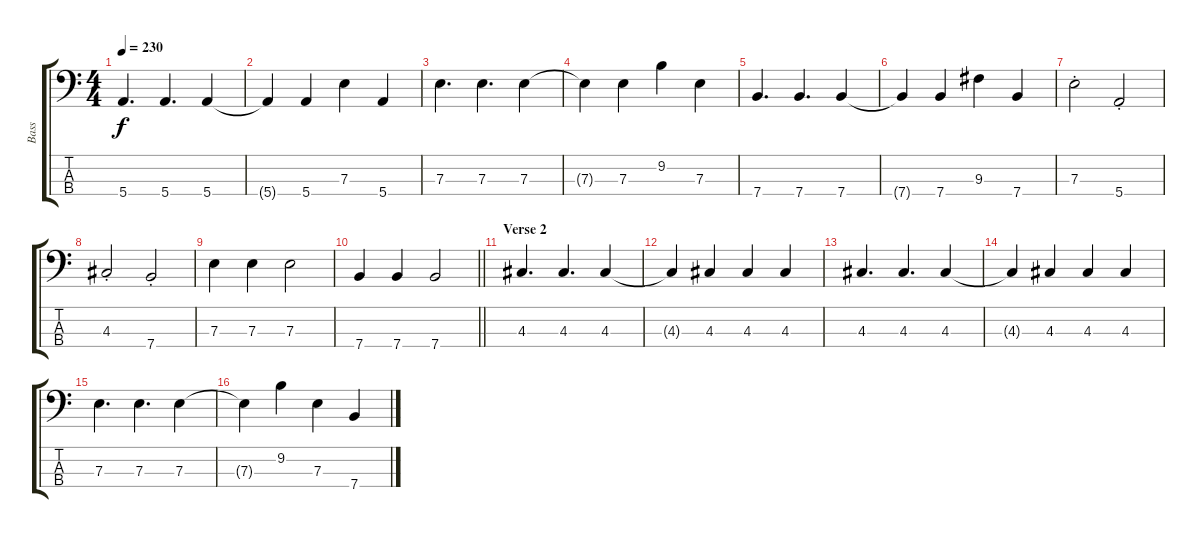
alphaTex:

\track ("Bass" "Bass") {instrument electricbassfinger}
\staff {score tabs}
\tuning (G2 D2 A1 E1) {hide}
\ts (4 4)
\tempo 230
\clef f4
\ks c
5.4.4{d dy f} 5.4.4{d} 5.4.4 |
5.4{t}.4 5.4.4 7.3.4 5.4.4 |
7.3.4{d} 7.3.4{d} 7.3.4 |
7.3{t}.4 7.3.4 9.2.4 7.3.4 |
7.4.4{d} 7.4.4{d} 7.4.4 |
7.4{t}.4 7.4.4 9.3.4 7.4.4 |
7.3{st}.2 5.4{st}.2 |
4.3{st}.2 7.4{st}.2 |
7.3.4 7.3.4 7.3.2 |
\barLineRight lightlight
7.4.4 7.4.4 7.4.2 |
\section ("" "Verse 2")
4.3.4{d} 4.3.4{d} 4.3.4 |
4.3{t}.4 4.3.4 4.3.4 4.3.4 |
4.3.4{d} 4.3.4{d} 4.3.4 |
4.3{t}.4 4.3.4 4.3.4 4.3.4 |
7.3.4{d} 7.3.4{d} 7.3.4 |
7.3{t}.4 9.2.4 7.3.4 7.4.4
